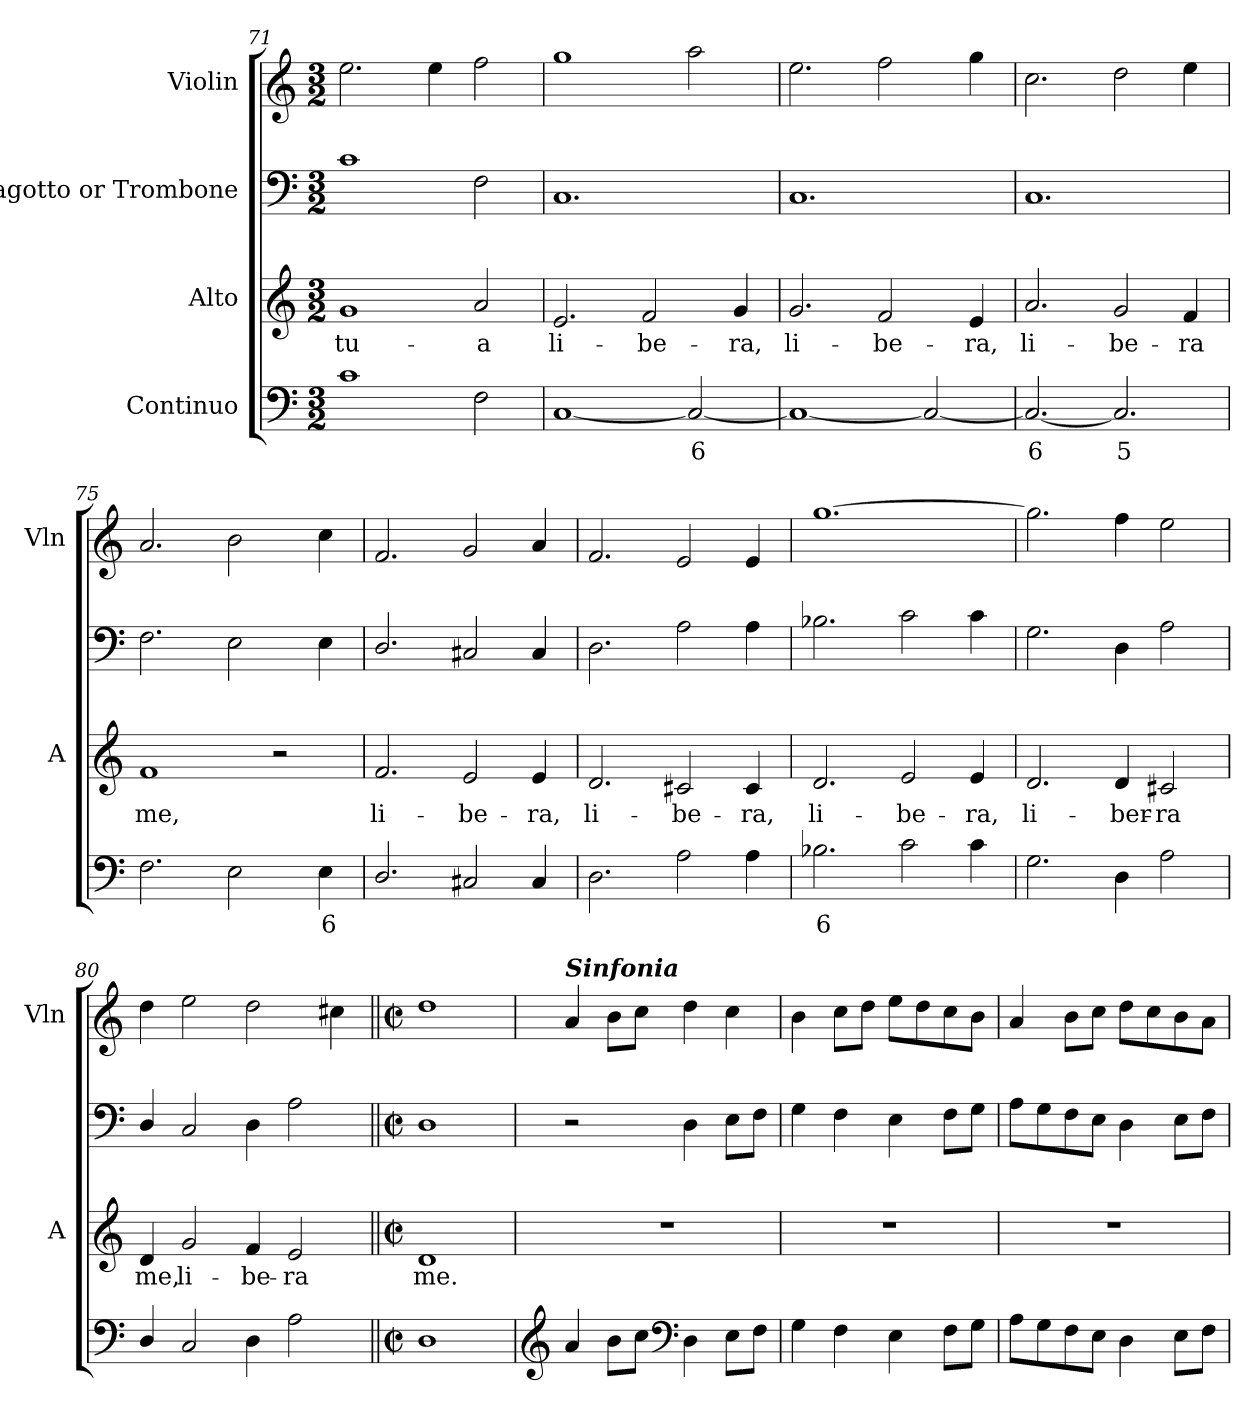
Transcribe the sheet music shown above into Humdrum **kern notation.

**kern	**text	**kern	**text	**kern	**kern
*part4	*part4	*part3	*part3	*part2	*part1
*staff4	*staff4	*staff3	*staff3	*staff2	*staff1
*I"Continuo	*	*I"Alto	*	*I"Fagotto or Trombone	*I"Violin
*	*	*I'A	*	*	*I'Vln
*clefF4	*	*clefG2	*	*clefF4	*clefG2
*k[]	*	*k[]	*	*k[]	*k[]
*C:	*	*C:	*	*C:	*C:
*M3/2	*	*M3/2	*	*M3/2	*M3/2
=71	=71	=71	=71	=71	=71
!	!	!	!LO:LY:b	!	!
1c	.	1g	tu-	1c	2.ee
.	.	.	.	.	4ee
!	!	!	!LO:LY:b	!	!
2F	.	2a	-a	2F	2ff
=72	=72	=72	=72	=72	=72
!	!	!	!LO:LY:b	!	!
[1C	.	2.e	li-	1.C	1gg
!	!	!	!LO:LY:b	!	!
.	.	2f	-be-	.	.
!	!LO:LY:b	!	!	!	!
2C_	6	.	.	.	2aa
!	!	!	!LO:LY:b	!	!
.	.	4g	-ra,	.	.
=73	=73	=73	=73	=73	=73
!	!	!	!LO:LY:b	!	!
1C_	.	2.g	li-	1.C	2.ee
!	!	!	!LO:LY:b	!	!
.	.	2f	-be-	.	2ff
2C_	.	.	.	.	.
!	!	!	!LO:LY:b	!	!
.	.	4e	-ra,	.	4gg
=74	=74	=74	=74	=74	=74
!	!LO:LY:b	!	!LO:LY:b	!	!
2.C_	6	2.a	li-	1.C	2.cc
!	!LO:LY:b	!	!LO:LY:b	!	!
2.C]	5	2g	-be-	.	2dd
!	!	!	!LO:LY:b	!	!
.	.	4f	-ra	.	4ee
=75	=75	=75	=75	=75	=75
!	!	!	!LO:LY:b	!	!
2.F	.	1f	me,	2.F	2.a
2E	.	.	.	2E	2b
.	.	2r	.	.	.
!	!LO:LY:b	!	!	!	!
4E	6	.	.	4E	4cc
=76	=76	=76	=76	=76	=76
!	!	!	!LO:LY:b	!	!
2.D/	.	2.f	li-	2.D/	2.f
!	!	!	!LO:LY:b	!	!
2C#X	.	2e	-be-	2C#X	2g
!	!	!	!LO:LY:b	!	!
4C#	.	4e	-ra,	4C#	4a
=77	=77	=77	=77	=77	=77
!	!	!	!LO:LY:b	!	!
2.D	.	2.d	li-	2.D	2.f
!	!	!	!LO:LY:b	!	!
2A	.	2c#X	-be-	2A	2e
!	!	!	!LO:LY:b	!	!
4A	.	4c#	-ra,	4A	4e
=78	=78	=78	=78	=78	=78
!	!LO:LY:b	!	!LO:LY:b	!	!
2.B-X	6	2.d	li-	2.B-X	[1.gg
!	!	!	!LO:LY:b	!	!
2c	.	2e	-be-	2c	.
!	!	!	!LO:LY:b	!	!
4c	.	4e	-ra,	4c	.
=79	=79	=79	=79	=79	=79
!	!	!	!LO:LY:b	!	!
2.G	.	2.d	li-	2.G	2.gg]
!	!	!	!LO:LY:b	!	!
4D	.	4d	-ber-	4D	4ff
!	!	!	!LO:LY:b	!	!
2A	.	2c#X	-ra	2A	2ee
!!LO:LB:g=z
=80	=80	=80	=80	=80	=80
!	!	!	!LO:LY:b	!	!
4D/	.	4d	me,	4D/	4dd
!	!	!	!LO:LY:b	!	!
2C	.	2g	li-	2C	2ee
!	!	!	!LO:LY:b	!	!
4D	.	4f	-be-	4D	2dd
!	!	!	!LO:LY:b	!	!
2A	.	2e	-ra	2A	.
.	.	.	.	.	4cc#X
=81||	=81||	=81||	=81||	=81||	=81||
*M2/2	*	*M2/2	*	*M2/2	*M2/2
*met(c|)	*	*met(c|)	*	*met(c|)	*met(c|)
!	!	!	!LO:LY:b	!	!
1D	.	1d	me.	1D	1dd
=82	=82	=82	=82	=82	=82
*clefG2	*	*	*	*	*
!	!	!	!	!	!LO:TX:a:Bi:t=Sinfonia
4a	.	1r	.	2r	4a
8bL	.	.	.	.	8bL
8ccJ	.	.	.	.	8ccJ
*clefF4	*	*	*	*	*
4D	.	.	.	4D	4dd
8EL	.	.	.	8EL	4cc
8FJ	.	.	.	8FJ	.
=83	=83	=83	=83	=83	=83
4G	.	1r	.	4G	4b
4F	.	.	.	4F	8ccL
.	.	.	.	.	8ddJ
4E	.	.	.	4E	8eeL
.	.	.	.	.	8dd
8FL	.	.	.	8FL	8cc
8GJ	.	.	.	8GJ	8bJ
=84	=84	=84	=84	=84	=84
8AL	.	1r	.	8AL	4a
8G	.	.	.	8G	.
8F	.	.	.	8F	8bL
8EJ	.	.	.	8EJ	8ccJ
4D	.	.	.	4D	8ddL
.	.	.	.	.	8cc
8EL	.	.	.	8EL	8b
8FJ	.	.	.	8FJ	8aJ
=	=	=	=	=	=
*-	*-	*-	*-	*-	*-
